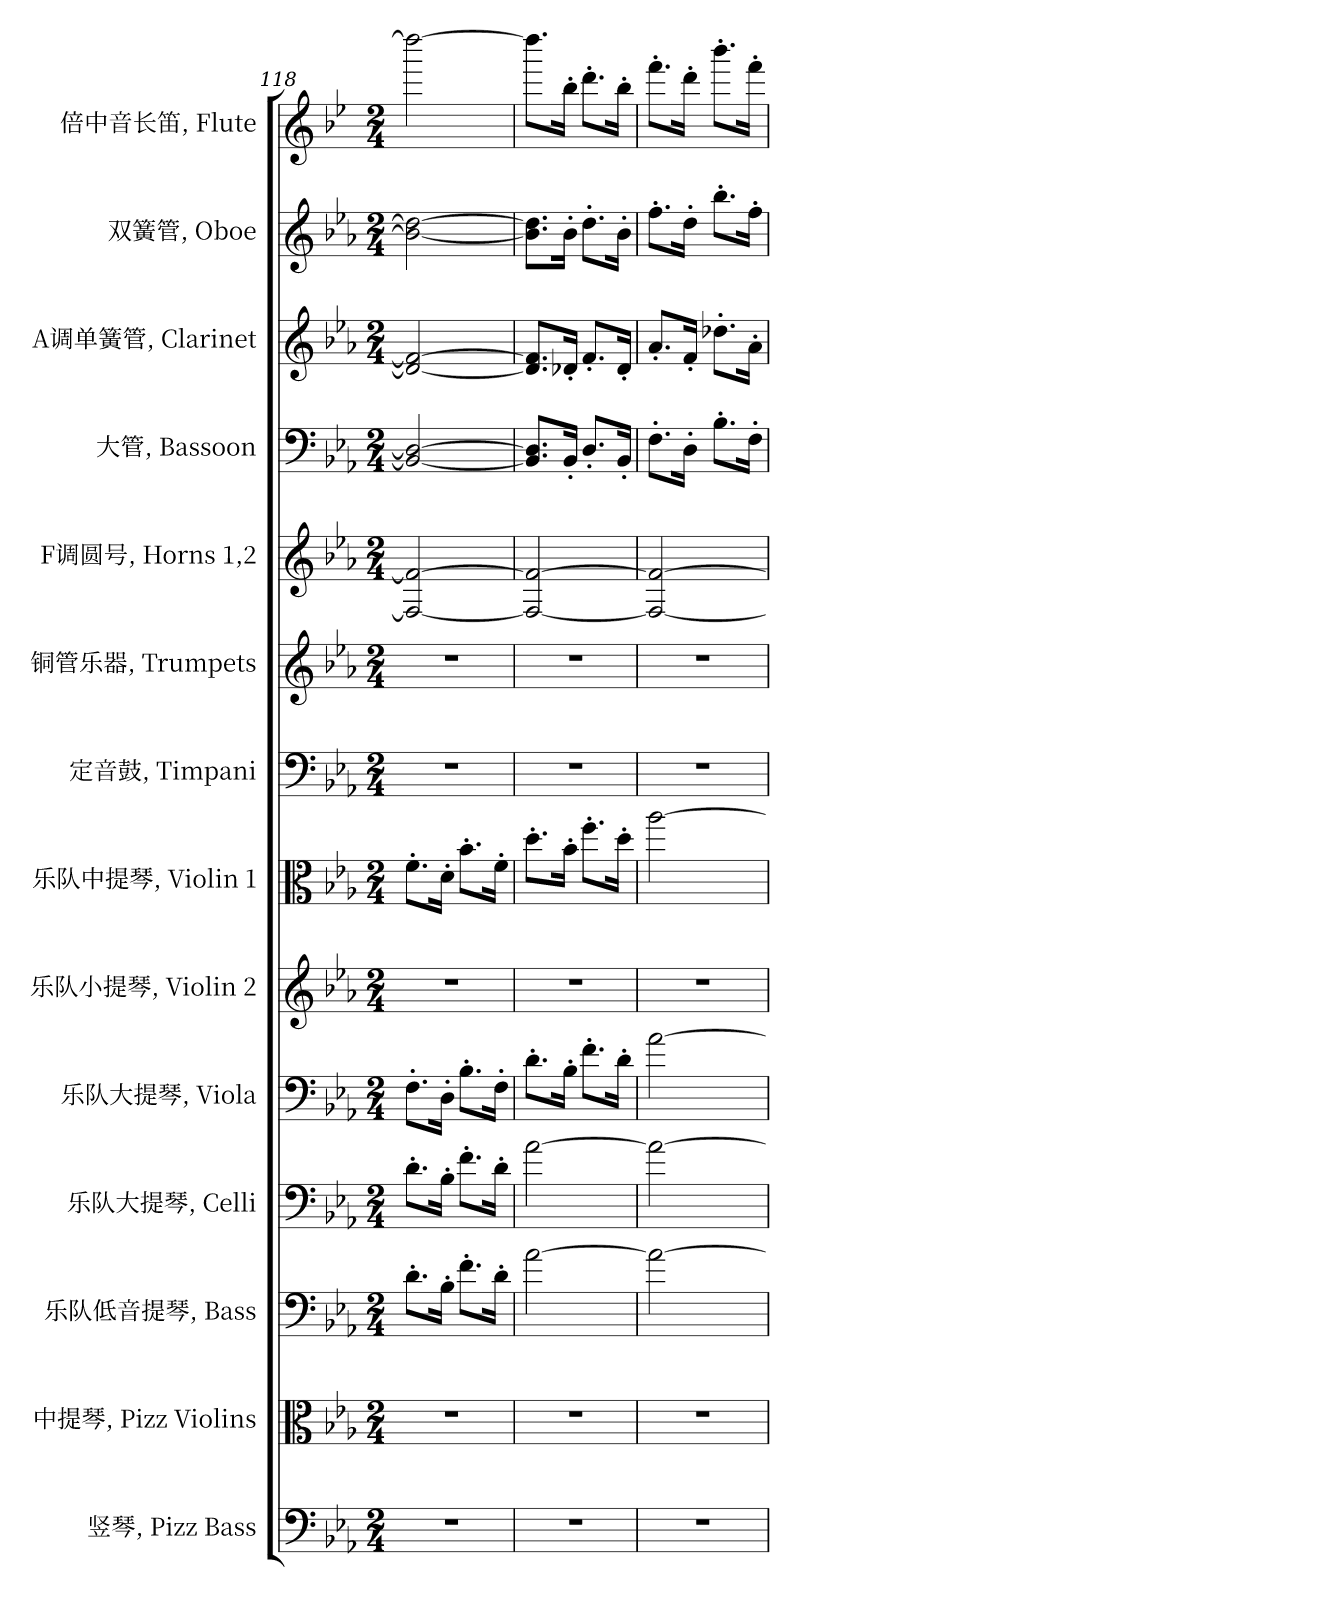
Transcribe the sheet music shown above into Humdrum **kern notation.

**kern	**kern	**kern	**kern	**kern	**kern	**kern	**kern	**kern	**kern	**kern	**kern	**kern	**kern
*part14	*part13	*part12	*part11	*part10	*part9	*part8	*part7	*part6	*part5	*part4	*part3	*part2	*part1
*staff14	*staff13	*staff12	*staff11	*staff10	*staff9	*staff8	*staff7	*staff6	*staff5	*staff4	*staff3	*staff2	*staff1
*I"竖琴, Pizz Bass	*I"中提琴, Pizz Violins	*I"乐队低音提琴, Bass	*I"乐队大提琴, Celli	*I"乐队大提琴, Viola	*I"乐队小提琴, Violin 2	*I"乐队中提琴, Violin 1	*I"定音鼓, Timpani	*I"铜管乐器, Trumpets	*I"F调圆号, Horns 1,2	*I"大管, Bassoon	*I"A调单簧管, Clarinet	*I"双簧管, Oboe	*I"倍中音长笛, Flute
*	*	*	*	*	*	*	*I'Timp.	*	*I'F Hn.	*I'Bsn.	*I'A Cl.	*I'Ob.	*
*clefF4	*clefC3	*clefF4	*clefF4	*clefF4	*clefG2	*clefC3	*clefF4	*clefG2	*clefG2	*clefF4	*clefG2	*clefG2	*clefG2
*	*	*ITrd7c12	*	*	*	*	*	*	*ITrd4c7	*	*ITrd2c3	*	*ITrd10c17
*k[b-e-a-]	*k[b-e-a-]	*k[b-e-a-]	*k[b-e-a-]	*k[b-e-a-]	*k[b-e-a-]	*k[b-e-a-]	*k[b-e-a-]	*k[b-e-a-]	*k[b-e-a-d-]	*k[b-e-a-]	*k[]	*k[b-e-a-]	*k[b-e-]
*M2/4	*M2/4	*M2/4	*M2/4	*M2/4	*M2/4	*M2/4	*M2/4	*M2/4	*M2/4	*M2/4	*M2/4	*M2/4	*M2/4
=118	=118	=118	=118	=118	=118	=118	=118	=118	=118	=118	=118	=118	=118
2r	2r	8.D'\L	8.d'\L	8.F'\L	2r	8.f'\L	2r	2r	2BB-/_ 2B-/_	2BB-/_ 2D/_	2B-/_ 2d/_	2b-\_ 2dd\_	2ddd\_
.	.	16BB-'\Jk	16B-'\Jk	16D'\Jk	.	16d'\Jk	.	.	.	.	.	.	.
.	.	8.F'\L	8.f'\L	8.B-'\L	.	8.b-'\L	.	.	.	.	.	.	.
.	.	16D'\Jk	16d'\Jk	16F'\Jk	.	16f'\Jk	.	.	.	.	.	.	.
!!LO:PB:g=z
=119	=119	=119	=119	=119	=119	=119	=119	=119	=119	=119	=119	=119	=119
2r	2r	[2A-\	[2a-\	8.d'\L	2r	8.dd'\L	2r	2r	2BB-/_ 2B-/_	8.BB-/] 8.D/]L	8.B-/] 8.d/]L	8.b-\] 8.dd\]L	8.ddd\L]
.	.	.	.	16B-'\Jk	.	16b-'\Jk	.	.	.	16BB-'/Jk	16B-X'/Jk	16b-'\Jk	16b-'\Jk
.	.	.	.	8.f'\L	.	8.ff'\L	.	.	.	8.D'/L	8.d'/L	8.dd'\L	8.dd'\L
.	.	.	.	16d'\Jk	.	16dd'\Jk	.	.	.	16BB-'/Jk	16B-'/Jk	16b-'\Jk	16b-'\Jk
=120	=120	=120	=120	=120	=120	=120	=120	=120	=120	=120	=120	=120	=120
2r	2r	2A-\_	2a-\_	[2a-\	2r	[2aa-\	2r	2r	2BB-/_ 2B-/_	8.F'\L	8.f'/L	8.ff'\L	8.ff'\L
.	.	.	.	.	.	.	.	.	.	16D'\Jk	16d'/Jk	16dd'\Jk	16dd'\Jk
.	.	.	.	.	.	.	.	.	.	8.B-'\L	8.b-X'\L	8.bb-'\L	8.bb-'\L
.	.	.	.	.	.	.	.	.	.	16F'\Jk	16f'\Jk	16ff'\Jk	16ff'\Jk
=	=	=	=	=	=	=	=	=	=	=	=	=	=
*-	*-	*-	*-	*-	*-	*-	*-	*-	*-	*-	*-	*-	*-
